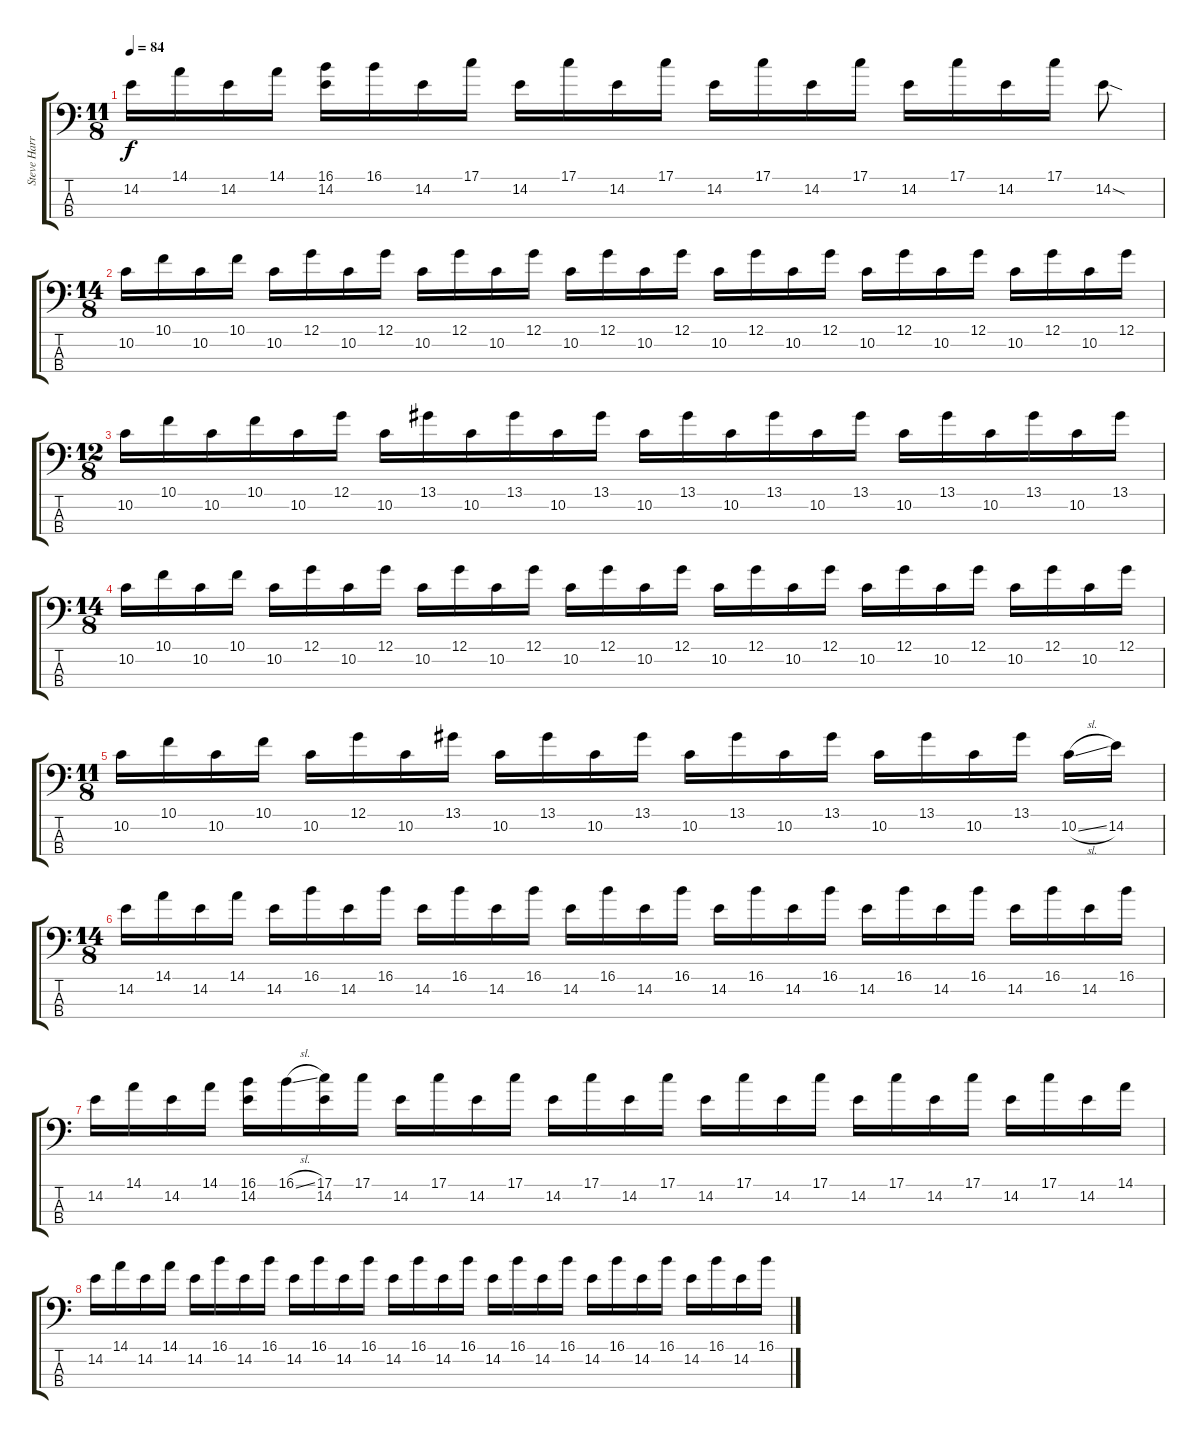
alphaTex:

\track ("Steve Harris" "Steve Harr") {instrument electricbassfinger}
\staff {score tabs}
\tuning (G2 D2 A1 E1) {hide}
\ts (11 8)
\tempo 84
\clef f4
\ks c
14.2.16{dy f} 14.1.16 14.2.16 14.1.16 (16.1 14.2).16 16.1.16 14.2.16 17.1.16 14.2.16 17.1.16 14.2.16 17.1.16 14.2.16 17.1.16 14.2.16 17.1.16 14.2.16 17.1.16 14.2.16 17.1.16 14.2{sod}.8 |
\ts (14 8)
10.2.16 10.1.16 10.2.16 10.1.16 10.2.16 12.1.16 10.2.16 12.1.16 10.2.16 12.1.16 10.2.16 12.1.16 10.2.16 12.1.16 10.2.16 12.1.16 10.2.16 12.1.16 10.2.16 12.1.16 10.2.16 12.1.16 10.2.16 12.1.16 10.2.16 12.1.16 10.2.16 12.1.16 |
\ts (12 8)
10.2.16 10.1.16 10.2.16 10.1.16 10.2.16 12.1.16 10.2.16 13.1.16 10.2.16 13.1.16 10.2.16 13.1.16 10.2.16 13.1.16 10.2.16 13.1.16 10.2.16 13.1.16 10.2.16 13.1.16 10.2.16 13.1.16 10.2.16 13.1.16 |
\ts (14 8)
10.2.16 10.1.16 10.2.16 10.1.16 10.2.16 12.1.16 10.2.16 12.1.16 10.2.16 12.1.16 10.2.16 12.1.16 10.2.16 12.1.16 10.2.16 12.1.16 10.2.16 12.1.16 10.2.16 12.1.16 10.2.16 12.1.16 10.2.16 12.1.16 10.2.16 12.1.16 10.2.16 12.1.16 |
\ts (11 8)
10.2.16 10.1.16 10.2.16 10.1.16 10.2.16 12.1.16 10.2.16 13.1.16 10.2.16 13.1.16 10.2.16 13.1.16 10.2.16 13.1.16 10.2.16 13.1.16 10.2.16 13.1.16 10.2.16 13.1.16 10.2{sl}.16 14.2.16 |
\ts (14 8)
14.2.16 14.1.16 14.2.16 14.1.16 14.2.16 16.1.16 14.2.16 16.1.16 14.2.16 16.1.16 14.2.16 16.1.16 14.2.16 16.1.16 14.2.16 16.1.16 14.2.16 16.1.16 14.2.16 16.1.16 14.2.16 16.1.16 14.2.16 16.1.16 14.2.16 16.1.16 14.2.16 16.1.16 |
14.2.16 14.1.16 14.2.16 14.1.16 (16.1 14.2).16 16.1{sl}.16 (17.1 14.2).16 17.1.16 14.2.16 17.1.16 14.2.16 17.1.16 14.2.16 17.1.16 14.2.16 17.1.16 14.2.16 17.1.16 14.2.16 17.1.16 14.2.16 17.1.16 14.2.16 17.1.16 14.2.16 17.1.16 14.2.16 14.1.16 |
14.2.16 14.1.16 14.2.16 14.1.16 14.2.16 16.1.16 14.2.16 16.1.16 14.2.16 16.1.16 14.2.16 16.1.16 14.2.16 16.1.16 14.2.16 16.1.16 14.2.16 16.1.16 14.2.16 16.1.16 14.2.16 16.1.16 14.2.16 16.1.16 14.2.16 16.1.16 14.2.16 16.1.16
